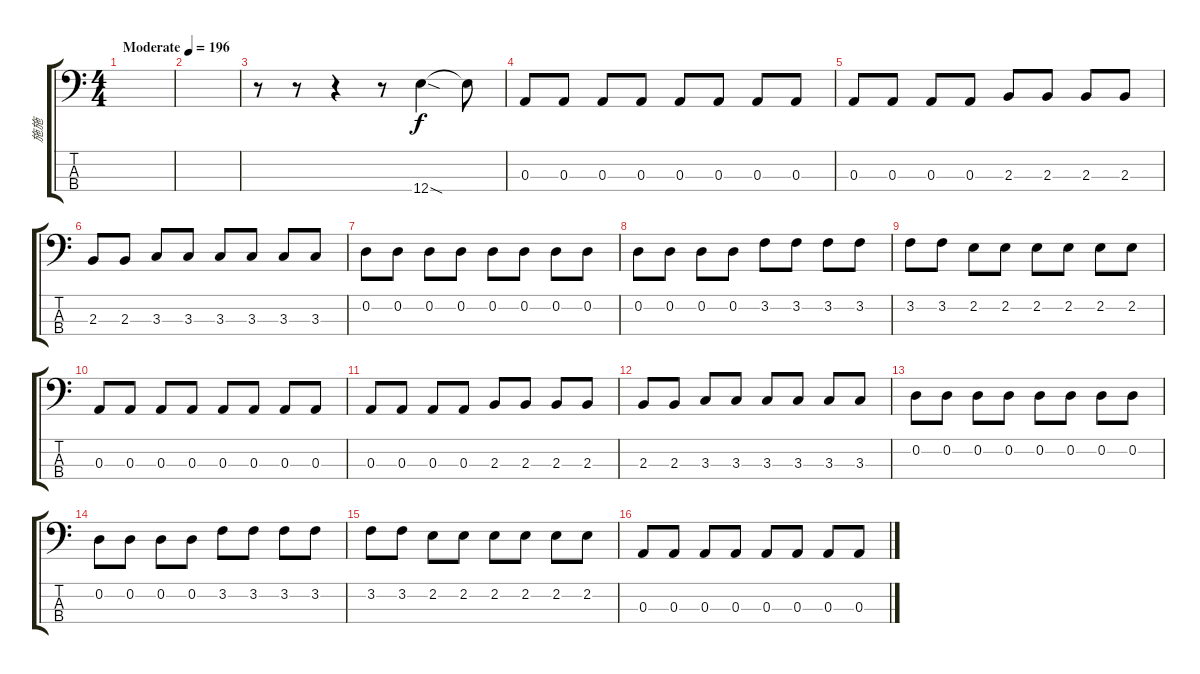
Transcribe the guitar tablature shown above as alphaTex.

\track ("施施" "施施") {instrument synthbass2}
\staff {score tabs}
\tuning (G2 D2 A1 E1) {hide}
\ts (4 4)
\tempo (196 "Moderate")
\clef f4
\ks c
|
|
r.8 r.8 r.4 r.8 12.4{sod}.4 12.4{t}.8 |
0.3.8 0.3.8 0.3.8 0.3.8 0.3.8 0.3.8 0.3.8 0.3.8 |
0.3.8 0.3.8 0.3.8 0.3.8 2.3.8 2.3.8 2.3.8 2.3.8 |
2.3.8{txt ""} 2.3.8 3.3.8 3.3.8 3.3.8 3.3.8 3.3.8 3.3.8 |
0.2.8 0.2.8 0.2.8 0.2.8 0.2.8 0.2.8 0.2.8 0.2.8 |
0.2.8 0.2.8 0.2.8 0.2.8 3.2.8 3.2.8 3.2.8 3.2.8 |
3.2.8 3.2.8 2.2.8 2.2.8 2.2.8 2.2.8 2.2.8 2.2.8 |
0.3.8 0.3.8 0.3.8 0.3.8 0.3.8 0.3.8 0.3.8 0.3.8 |
0.3.8 0.3.8 0.3.8 0.3.8 2.3.8 2.3.8 2.3.8 2.3.8 |
2.3.8 2.3.8 3.3.8 3.3.8 3.3.8 3.3.8 3.3.8 3.3.8 |
0.2.8 0.2.8 0.2.8 0.2.8 0.2.8 0.2.8 0.2.8 0.2.8 |
0.2.8 0.2.8 0.2.8 0.2.8 3.2.8 3.2.8 3.2.8 3.2.8 |
3.2.8 3.2.8 2.2.8 2.2.8 2.2.8 2.2.8 2.2.8 2.2.8 |
0.3.8 0.3.8 0.3.8 0.3.8 0.3.8 0.3.8 0.3.8 0.3.8
